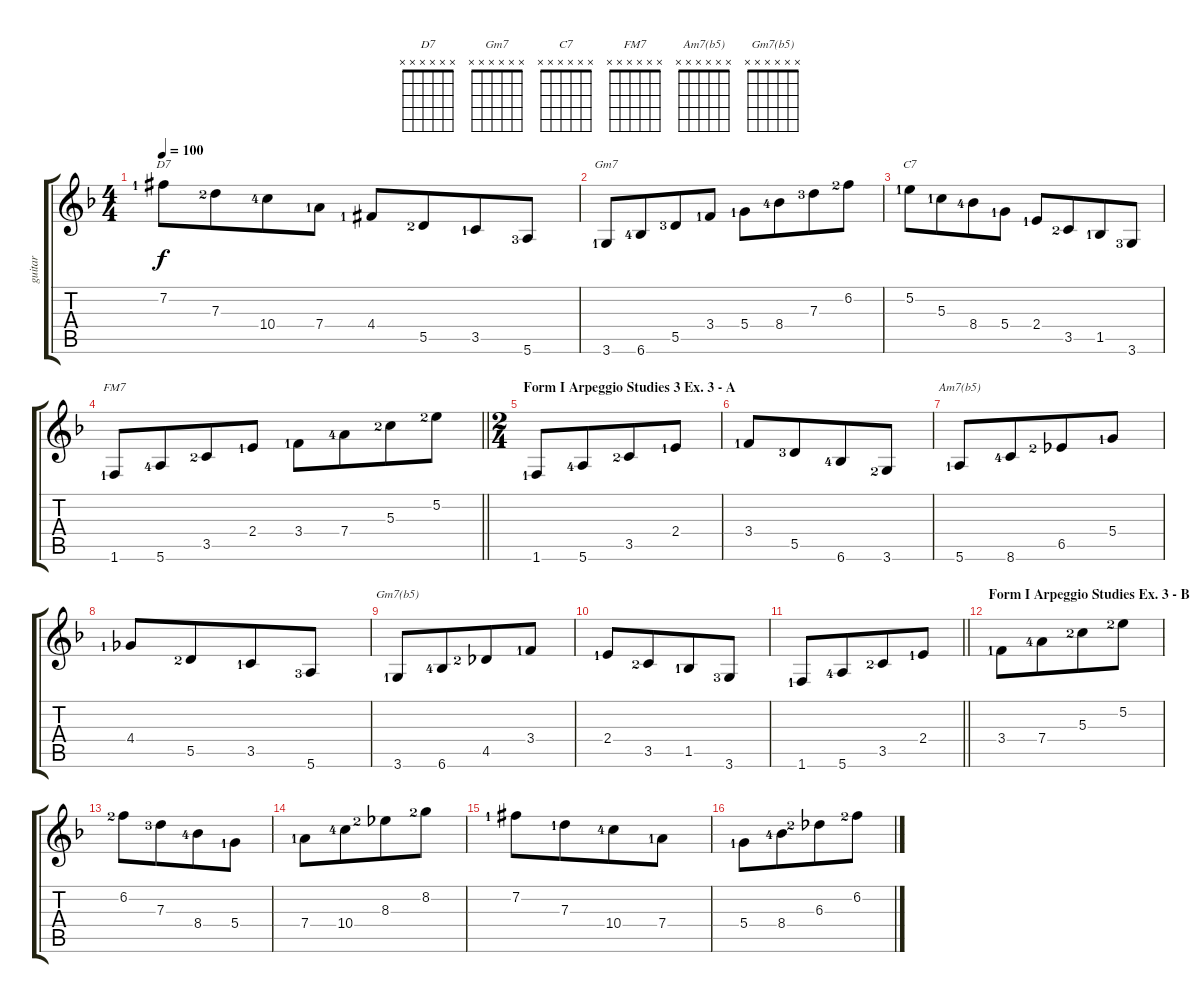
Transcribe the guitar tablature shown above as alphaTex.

\track ("guitar" "guitar") {instrument acousticguitarnylon}
\staff {score tabs}
\tuning (E4 B3 G3 D3 A2 E2) {hide}
\chord ("D7" x x x x x x)
\chord ("Gm7" x x x x x x)
\chord ("C7" x x x x x x)
\chord ("FM7" x x x x x x)
\chord ("Am7(b5)" x x x x x x)
\chord ("Gm7(b5)" x x x x x x)
\ts (4 4)
\tempo 100
\clef g2
\ks f
7.2{lf 2 acc #}.8{ch "D7" dy f} 7.3{lf 3}.8{beam merge} 10.4{lf 5}.8 7.4{lf 2}.8 4.4{lf 2 acc #}.8 5.5{lf 3}.8{beam merge} 3.5{lf 2}.8 5.6{lf 4}.8 |
3.6{lf 2}.8{ch "Gm7"} 6.6{lf 5}.8{beam merge} 5.5{lf 4}.8 3.4{lf 2}.8 5.4{lf 2}.8 8.4{lf 5}.8{beam merge} 7.3{lf 4}.8 6.2{lf 3}.8 |
5.2{lf 2}.8{ch "C7"} 5.3{lf 2}.8{beam merge} 8.4{lf 5}.8 5.4{lf 2}.8 2.4{lf 2}.8 3.5{lf 3}.8{beam merge} 1.5{lf 2}.8 3.6{lf 4}.8 |
\barLineRight lightlight
1.6{lf 2}.8{ch "FM7"} 5.6{lf 5}.8{beam merge} 3.5{lf 3}.8 2.4{lf 2}.8 3.4{lf 2}.8 7.4{lf 5}.8{beam merge} 5.3{lf 3}.8 5.2{lf 3}.8 |
\ts (2 4)
\section ("" "Form I Arpeggio Studies 3 Ex. 3 - A")
1.6{lf 2}.8 5.6{lf 5}.8{beam merge} 3.5{lf 3}.8 2.4{lf 2}.8 |
3.4{lf 2}.8 5.5{lf 4}.8{beam merge} 6.6{lf 5}.8 3.6{lf 3}.8 |
5.6{lf 2}.8{ch "Am7(b5)"} 8.6{lf 5}.8{beam merge} 6.5{lf 3}.8 5.4{lf 2}.8 |
4.4{lf 2}.8 5.5{lf 3}.8{beam merge} 3.5{lf 2}.8 5.6{lf 4}.8 |
3.6{lf 2}.8{ch "Gm7(b5)"} 6.6{lf 5}.8{beam merge} 4.5{lf 3}.8 3.4{lf 2}.8 |
2.4{lf 2}.8 3.5{lf 3}.8{beam merge} 1.5{lf 2}.8 3.6{lf 4}.8 |
\barLineRight lightlight
1.6{lf 2}.8 5.6{lf 5}.8{beam merge} 3.5{lf 3}.8 2.4{lf 2}.8 |
\section ("" "Form I Arpeggio Studies Ex. 3 - B")
3.4{lf 2}.8 7.4{lf 5}.8{beam merge} 5.3{lf 3}.8 5.2{lf 3}.8 |
6.2{lf 3}.8 7.3{lf 4}.8{beam merge} 8.4{lf 5}.8 5.4{lf 2}.8 |
7.4{lf 2}.8 10.4{lf 5}.8{beam merge} 8.3{lf 3}.8 8.2{lf 3}.8 |
7.2{lf 2 acc #}.8 7.3{lf 2}.8{beam merge} 10.4{lf 5}.8 7.4{lf 2}.8 |
5.4{lf 2}.8 8.4{lf 5}.8{beam merge} 6.3{lf 3}.8 6.2{lf 3}.8
